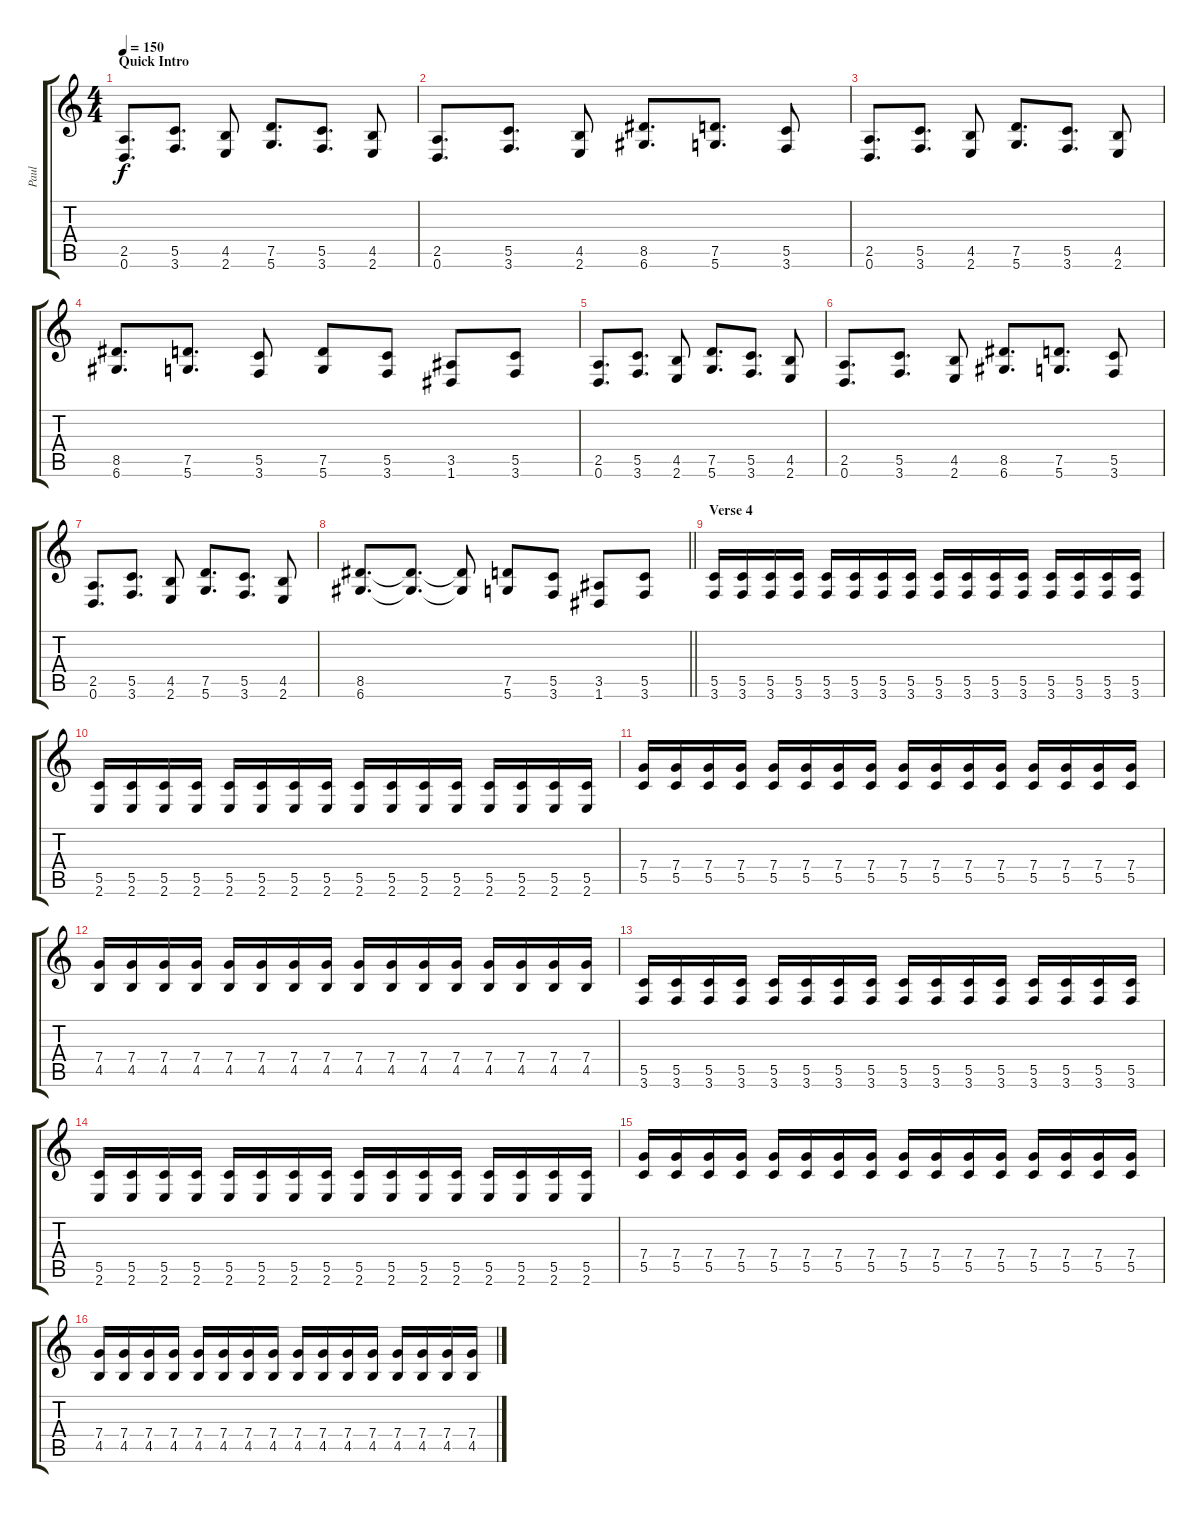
\track ("Paul" "Paul") {instrument distortionguitar}
\staff {score tabs}
\tuning (D4 A3 F3 C3 G2 D2) {hide}
\ts (4 4)
\section ("" "Quick Intro")
\tempo 150
\clef g2
\ks c
(2.5 0.6).8{d dy f} (5.5 3.6).8{d} (4.5 2.6).8 (7.5 5.6).8{d} (5.5 3.6).8{d} (4.5 2.6).8 |
(2.5 0.6).8{d} (5.5 3.6).8{d} (4.5 2.6).8 (8.5 6.6).8{d} (7.5 5.6).8{d} (5.5 3.6).8 |
(2.5 0.6).8{d} (5.5 3.6).8{d} (4.5 2.6).8 (7.5 5.6).8{d} (5.5 3.6).8{d} (4.5 2.6).8 |
(8.5 6.6).8{d} (7.5 5.6).8{d} (5.5 3.6).8 (7.5 5.6).8 (5.5 3.6).8 (3.5 1.6).8 (5.5 3.6).8 |
(2.5 0.6).8{d} (5.5 3.6).8{d} (4.5 2.6).8 (7.5 5.6).8{d} (5.5 3.6).8{d} (4.5 2.6).8 |
(2.5 0.6).8{d} (5.5 3.6).8{d} (4.5 2.6).8 (8.5 6.6).8{d} (7.5 5.6).8{d} (5.5 3.6).8 |
(2.5 0.6).8{d} (5.5 3.6).8{d} (4.5 2.6).8 (7.5 5.6).8{d} (5.5 3.6).8{d} (4.5 2.6).8 |
\barLineRight lightlight
(8.5 6.6).8{d} (8.5{t} 6.6{t}).8{d} (8.5{t} 6.6{t}).8 (7.5 5.6).8 (5.5 3.6).8 (3.5 1.6).8 (5.5 3.6).8 |
\section ("" "Verse 4")
(5.5 3.6).16 (5.5 3.6).16 (5.5 3.6).16 (5.5 3.6).16 (5.5 3.6).16 (5.5 3.6).16 (5.5 3.6).16 (5.5 3.6).16 (5.5 3.6).16 (5.5 3.6).16 (5.5 3.6).16 (5.5 3.6).16 (5.5 3.6).16 (5.5 3.6).16 (5.5 3.6).16 (5.5 3.6).16 |
(5.5 2.6).16 (5.5 2.6).16 (5.5 2.6).16 (5.5 2.6).16 (5.5 2.6).16 (5.5 2.6).16 (5.5 2.6).16 (5.5 2.6).16 (5.5 2.6).16 (5.5 2.6).16 (5.5 2.6).16 (5.5 2.6).16 (5.5 2.6).16 (5.5 2.6).16 (5.5 2.6).16 (5.5 2.6).16 |
(7.4 5.5).16 (7.4 5.5).16 (7.4 5.5).16 (7.4 5.5).16 (7.4 5.5).16 (7.4 5.5).16 (7.4 5.5).16 (7.4 5.5).16 (7.4 5.5).16 (7.4 5.5).16 (7.4 5.5).16 (7.4 5.5).16 (7.4 5.5).16 (7.4 5.5).16 (7.4 5.5).16 (7.4 5.5).16 |
(7.4 4.5).16 (7.4 4.5).16 (7.4 4.5).16 (7.4 4.5).16 (7.4 4.5).16 (7.4 4.5).16 (7.4 4.5).16 (7.4 4.5).16 (7.4 4.5).16 (7.4 4.5).16 (7.4 4.5).16 (7.4 4.5).16 (7.4 4.5).16 (7.4 4.5).16 (7.4 4.5).16 (7.4 4.5).16 |
(5.5 3.6).16 (5.5 3.6).16 (5.5 3.6).16 (5.5 3.6).16 (5.5 3.6).16 (5.5 3.6).16 (5.5 3.6).16 (5.5 3.6).16 (5.5 3.6).16 (5.5 3.6).16 (5.5 3.6).16 (5.5 3.6).16 (5.5 3.6).16 (5.5 3.6).16 (5.5 3.6).16 (5.5 3.6).16 |
(5.5 2.6).16 (5.5 2.6).16 (5.5 2.6).16 (5.5 2.6).16 (5.5 2.6).16 (5.5 2.6).16 (5.5 2.6).16 (5.5 2.6).16 (5.5 2.6).16 (5.5 2.6).16 (5.5 2.6).16 (5.5 2.6).16 (5.5 2.6).16 (5.5 2.6).16 (5.5 2.6).16 (5.5 2.6).16 |
(7.4 5.5).16 (7.4 5.5).16 (7.4 5.5).16 (7.4 5.5).16 (7.4 5.5).16 (7.4 5.5).16 (7.4 5.5).16 (7.4 5.5).16 (7.4 5.5).16 (7.4 5.5).16 (7.4 5.5).16 (7.4 5.5).16 (7.4 5.5).16 (7.4 5.5).16 (7.4 5.5).16 (7.4 5.5).16 |
(7.4 4.5).16 (7.4 4.5).16 (7.4 4.5).16 (7.4 4.5).16 (7.4 4.5).16 (7.4 4.5).16 (7.4 4.5).16 (7.4 4.5).16 (7.4 4.5).16 (7.4 4.5).16 (7.4 4.5).16 (7.4 4.5).16 (7.4 4.5).16 (7.4 4.5).16 (7.4 4.5).16 (7.4 4.5).16
